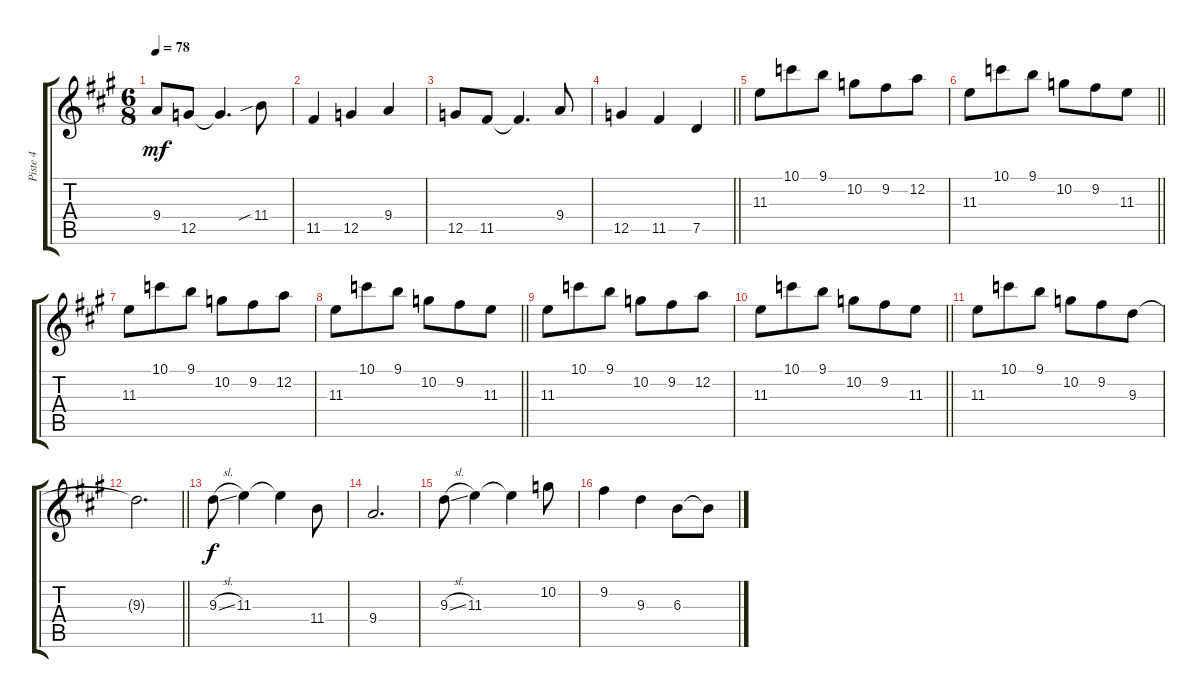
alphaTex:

\track ("Piste 4" "Piste 4") {instrument distortionguitar}
\staff {score tabs}
\tuning (D4 A3 F3 C3 G2 C2) {hide}
\ts (6 8)
\tempo 78
\clef g2
\ks a
9.4.8{dy mf} 12.5.8 12.5{t}.4{d} 11.4{sib}.8 |
11.5.4 12.5.4 9.4.4 |
12.5.8 11.5.8 11.5{t}.4{d} 9.4.8 |
\barLineRight lightlight
12.5.4 11.5.4 7.5.4 |
11.3.8 10.1.8 9.1.8 10.2.8 9.2.8 12.2.8 |
\barLineRight lightlight
11.3.8 10.1.8 9.1.8 10.2.8 9.2.8 11.3.8 |
11.3.8 10.1.8 9.1.8 10.2.8 9.2.8 12.2.8 |
\barLineRight lightlight
11.3.8 10.1.8 9.1.8 10.2.8 9.2.8 11.3.8 |
11.3.8 10.1.8 9.1.8 10.2.8 9.2.8 12.2.8 |
\barLineRight lightlight
11.3.8 10.1.8 9.1.8 10.2.8 9.2.8 11.3.8 |
11.3.8 10.1.8 9.1.8 10.2.8 9.2.8 9.3.8 |
\barLineRight lightlight
9.3{t}.2{d} |
9.3{sl}.8{dy f} 11.3.4 11.3{t}.4 11.4.8 |
9.4.2{d} |
9.3{sl}.8 11.3.4 11.3{t}.4 10.2.8 |
9.2.4 9.3.4 6.3.8 6.3{ss t}.8
